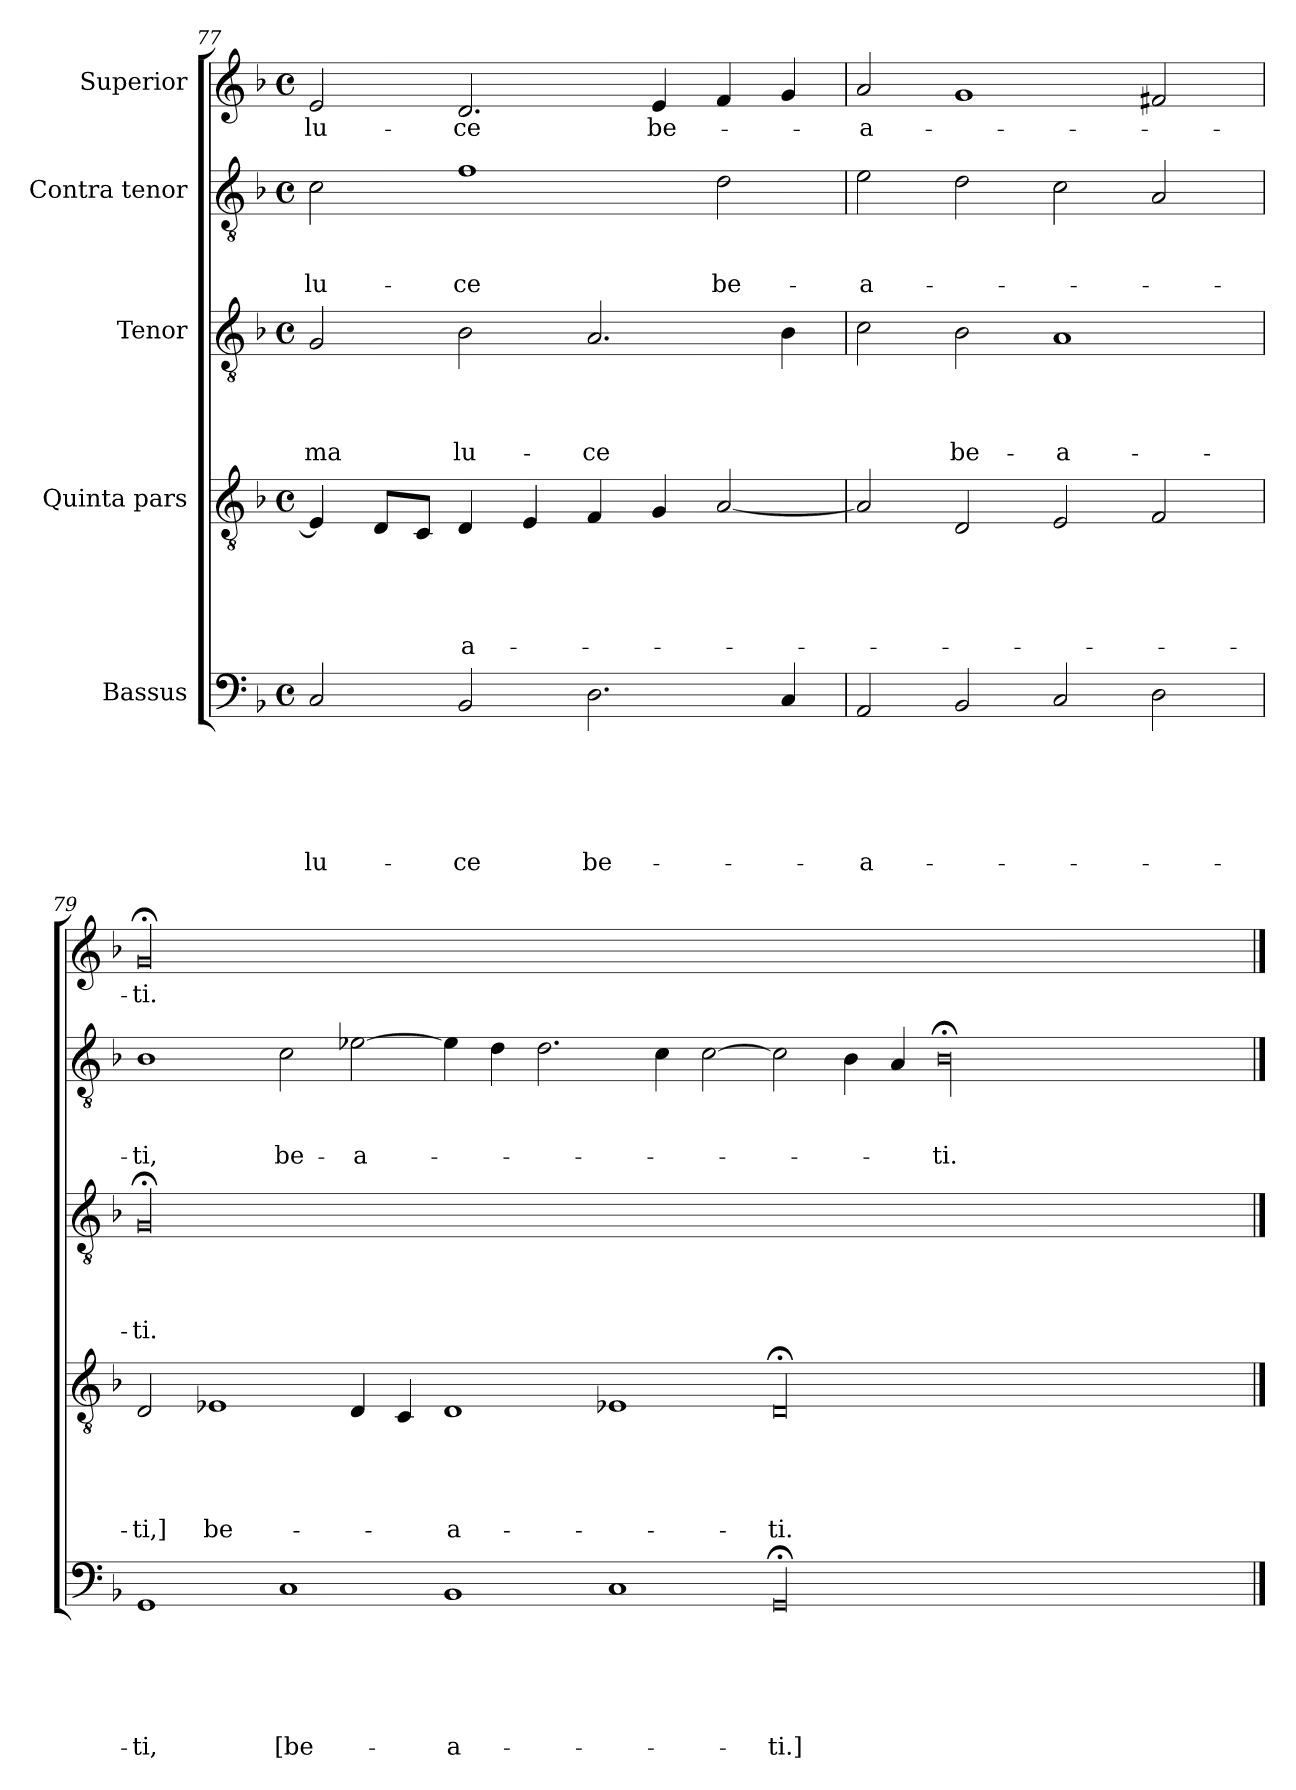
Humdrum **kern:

**kern	**text	**text	**text	**text	**text	**text	**kern	**text	**text	**text	**text	**text	**kern	**text	**text	**text	**text	**kern	**text	**text	**text	**kern	**text	**text
*part5	*part5	*part5	*part5	*part5	*part5	*part5	*part4	*part4	*part4	*part4	*part4	*part4	*part3	*part3	*part3	*part3	*part3	*part2	*part2	*part2	*part2	*part1	*part1	*part1
*staff5	*staff5	*staff5	*staff5	*staff5	*staff5	*staff5	*staff4	*staff4	*staff4	*staff4	*staff4	*staff4	*staff3	*staff3	*staff3	*staff3	*staff3	*staff2	*staff2	*staff2	*staff2	*staff1	*staff1	*staff1
*I"Bassus	*	*	*	*	*	*	*I"Quinta pars	*	*	*	*	*	*I"Tenor	*	*	*	*	*I"Contra tenor	*	*	*	*I"Superior	*	*
*clefF4	*	*	*	*	*	*	*clefGv2	*	*	*	*	*	*clefGv2	*	*	*	*	*clefGv2	*	*	*	*clefG2	*	*
*k[b-]	*	*	*	*	*	*	*k[b-]	*	*	*	*	*	*k[b-]	*	*	*	*	*k[b-]	*	*	*	*k[b-]	*	*
*F:	*	*	*	*	*	*	*F:	*	*	*	*	*	*F:	*	*	*	*	*F:	*	*	*	*F:	*	*
*M4/4	*	*	*	*	*	*	*M4/4	*	*	*	*	*	*M4/4	*	*	*	*	*M4/4	*	*	*	*M4/4	*	*
*met(c)	*	*	*	*	*	*	*met(c)	*	*	*	*	*	*met(c)	*	*	*	*	*met(c)	*	*	*	*met(c)	*	*
=77	=77	=77	=77	=77	=77	=77	=77	=77	=77	=77	=77	=77	=77	=77	=77	=77	=77	=77	=77	=77	=77	=77	=77	=77
!	!	!	!	!	!	!LO:LY:b	!	!	!	!	!	!	!	!	!	!	!LO:LY:b	!	!	!	!LO:LY:b	!	!LO:LY:b	!
2C/	.	.	.	.	.	lu-	4E/]	.	.	.	.	.	2G/	.	.	.	-ma	2c\	.	.	lu-	2e/	lu-	.
.	.	.	.	.	.	.	8D/L	.	.	.	.	.	.	.	.	.	.	.	.	.	.	.	.	.
.	.	.	.	.	.	.	8C/J	.	.	.	.	.	.	.	.	.	.	.	.	.	.	.	.	.
!	!	!	!	!	!	!LO:LY:b	!	!	!	!	!	!LO:LY:b	!	!	!	!	!LO:LY:b	!	!	!	!LO:LY:b	!	!LO:LY:b	!
2BB-/	.	.	.	.	.	-ce	4D/	.	.	.	.	-a-	2B-\	.	.	.	lu-	1f	.	.	-ce	2.d/	-ce	.
.	.	.	.	.	.	.	4E/	.	.	.	.	.	.	.	.	.	.	.	.	.	.	.	.	.
!	!	!	!	!	!	!LO:LY:b	!	!	!	!	!	!	!	!	!	!	!LO:LY:b	!	!	!	!	!	!	!
2.D\	.	.	.	.	.	be-	4F/	.	.	.	.	.	2.A/	.	.	.	-ce	.	.	.	.	.	.	.
!	!	!	!	!	!	!	!	!	!	!	!	!	!	!	!	!	!	!	!	!	!	!	!LO:LY:b	!
.	.	.	.	.	.	.	4G/	.	.	.	.	.	.	.	.	.	.	.	.	.	.	4e/	be-	.
!	!	!	!	!	!	!	!	!	!	!	!	!	!	!	!	!	!	!	!	!	!LO:LY:b	!	!	!
.	.	.	.	.	.	.	[<2A/	.	.	.	.	.	.	.	.	.	.	2d\	.	.	be-	4f/	.	.
4C/	.	.	.	.	.	.	.	.	.	.	.	.	4B-\	.	.	.	.	.	.	.	.	4g/	.	.
!!LO:LB:g=z
=78	=78	=78	=78	=78	=78	=78	=78	=78	=78	=78	=78	=78	=78	=78	=78	=78	=78	=78	=78	=78	=78	=78	=78	=78
!	!	!	!	!	!	!LO:LY:b	!	!	!	!	!	!	!	!	!	!	!	!	!	!	!LO:LY:b	!	!LO:LY:b	!
*	*	*	*	*	*	*	*^	*	*	*	*	*	*	*	*	*	*	*	*	*	*	*	*	*
2AA/	.	.	.	.	.	-a-	2A/]	1ryy	.	.	.	.	.	2c\	.	.	.	.	2e\	.	.	-a-	2a/	-a-	.
!	!	!	!	!	!	!	!	!	!	!	!	!	!	!	!	!	!	!LO:LY:b	!	!	!	!	!	!	!
2BB-/	.	.	.	.	.	.	2D/	.	.	.	.	.	.	2B-\	.	.	.	be-	2d\	.	.	.	1g	.	.
!	!	!	!	!	!	!	!	!	!	!	!	!	!	!	!	!	!	!LO:LY:b:rj	!	!	!	!	!	!	!
2C/	.	.	.	.	.	.	2E/	2ryy	.	.	.	.	.	1A	.	.	.	-a-	2c\	.	.	.	.	.	.
2D\	.	.	.	.	.	.	2F/	32ryy	.	.	.	.	.	.	.	.	.	.	2A/	.	.	.	2f#X/	.	.
.	.	.	.	.	.	.	.	4...ryy	.	.	.	.	.	.	.	.	.	.	.	.	.	.	.	.	.
=79	=79	=79	=79	=79	=79	=79	=79	=79	=79	=79	=79	=79	=79	=79	=79	=79	=79	=79	=79	=79	=79	=79	=79	=79	=79
!	!	!	!	!	!	!LO:LY:b	!	!	!	!	!	!	!LO:LY:b	!	!	!	!	!LO:LY:b	!	!	!	!LO:LY:b	!	!LO:LY:b	!LO:LY:b
*	*	*	*	*	*	*	*v	*v	*	*	*	*	*	*	*	*	*	*	*	*	*	*	*	*	*
1GG	.	.	.	.	.	-ti,	2D/	.	.	.	.	-ti,]	00G;	.	.	.	-ti.	1B-	.	.	-ti,	00g;	-ti.	.
!	!	!	!	!	!	!	!	!	!	!	!	!LO:LY:b	!	!	!	!	!	!	!	!	!	!	!	!
.	.	.	.	.	.	.	1E-X	.	.	.	.	be-	.	.	.	.	.	.	.	.	.	.	.	.
!	!	!	!	!	!	!LO:LY:b	!	!	!	!	!	!	!	!	!	!	!	!	!	!	!LO:LY:b	!	!	!
1C	.	.	.	.	.	[be-	.	.	.	.	.	.	.	.	.	.	.	2c\	.	.	be-	.	.	.
!	!	!	!	!	!	!	!	!	!	!	!	!	!	!	!	!	!	!	!	!	!LO:LY:b	!	!	!
.	.	.	.	.	.	.	4D/	.	.	.	.	.	.	.	.	.	.	[>2e-X\	.	.	-a-	.	.	.
.	.	.	.	.	.	.	4C/	.	.	.	.	.	.	.	.	.	.	.	.	.	.	.	.	.
!	!	!	!	!	!	!LO:LY:b:rj	!	!	!	!	!	!LO:LY:b:rj	!	!	!	!	!	!	!	!	!	!	!	!
1BB-	.	.	.	.	.	-a-	1D	.	.	.	.	-a-	.	.	.	.	.	4e-\]	.	.	.	.	.	.
.	.	.	.	.	.	.	.	.	.	.	.	.	.	.	.	.	.	4d\	.	.	.	.	.	.
.	.	.	.	.	.	.	.	.	.	.	.	.	.	.	.	.	.	2.d\	.	.	.	.	.	.
1C	.	.	.	.	.	.	1E-X	.	.	.	.	.	.	.	.	.	.	.	.	.	.	.	.	.
.	.	.	.	.	.	.	.	.	.	.	.	.	.	.	.	.	.	4c\	.	.	.	.	.	.
.	.	.	.	.	.	.	.	.	.	.	.	.	.	.	.	.	.	[>2c\	.	.	.	.	.	.
!	!	!	!	!	!	!LO:LY:b	!	!	!	!	!	!LO:LY:b	!	!	!	!	!	!	!	!	!	!	!	!
00GG;	.	.	.	.	.	-ti.]	00D;	.	.	.	.	-ti.	00ryy	.	.	.	.	2c\]	.	.	.	00ryy	.	.
.	.	.	.	.	.	.	.	.	.	.	.	.	.	.	.	.	.	4B-\	.	.	.	.	.	.
.	.	.	.	.	.	.	.	.	.	.	.	.	.	.	.	.	.	4A/	.	.	.	.	.	.
!	!	!	!	!	!	!	!	!	!	!	!	!	!	!	!	!	!	!	!	!	!LO:LY:b	!	!	!
.	.	.	.	.	.	.	.	.	.	.	.	.	.	.	.	.	.	00B-;<	.	.	-ti.	.	.	.
1ryy	.	.	.	.	.	.	1ryy	.	.	.	.	.	1ryy	.	.	.	.	.	.	.	.	1ryy	.	.
==	==	==	==	==	==	==	==	==	==	==	==	==	==	==	==	==	==	==	==	==	==	==	==	==
*-	*-	*-	*-	*-	*-	*-	*-	*-	*-	*-	*-	*-	*-	*-	*-	*-	*-	*-	*-	*-	*-	*-	*-	*-
